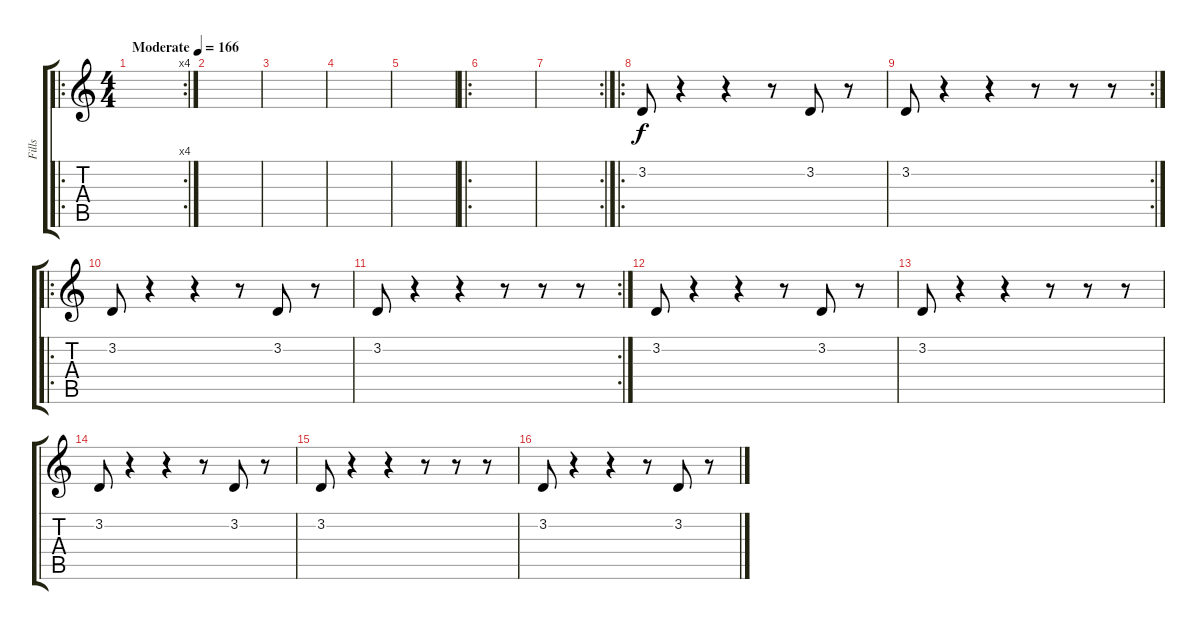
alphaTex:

\track ("Fills" "Fills") {instrument lead1square}
\staff {score tabs}
\tuning (E4 B3 G3 D3 A2 E2) {hide}
\ro
\rc 4
\ts (4 4)
\tempo (166 "Moderate")
\clef g2
\ks c
|
|
|
|
|
\ro
|
\rc 2
|
\ro
3.2.8 r.4 r.4 r.8 3.2.8 r.8 |
\rc 2
3.2.8 r.4 r.4 r.8 r.8 r.8 |
\ro
3.2.8 r.4 r.4 r.8 3.2.8 r.8 |
\rc 2
3.2.8 r.4 r.4 r.8 r.8 r.8 |
3.2.8 r.4 r.4 r.8 3.2.8 r.8 |
3.2.8 r.4 r.4 r.8 r.8 r.8 |
3.2.8 r.4 r.4 r.8 3.2.8 r.8 |
3.2.8 r.4 r.4 r.8 r.8 r.8 |
3.2.8 r.4 r.4 r.8 3.2.8 r.8
